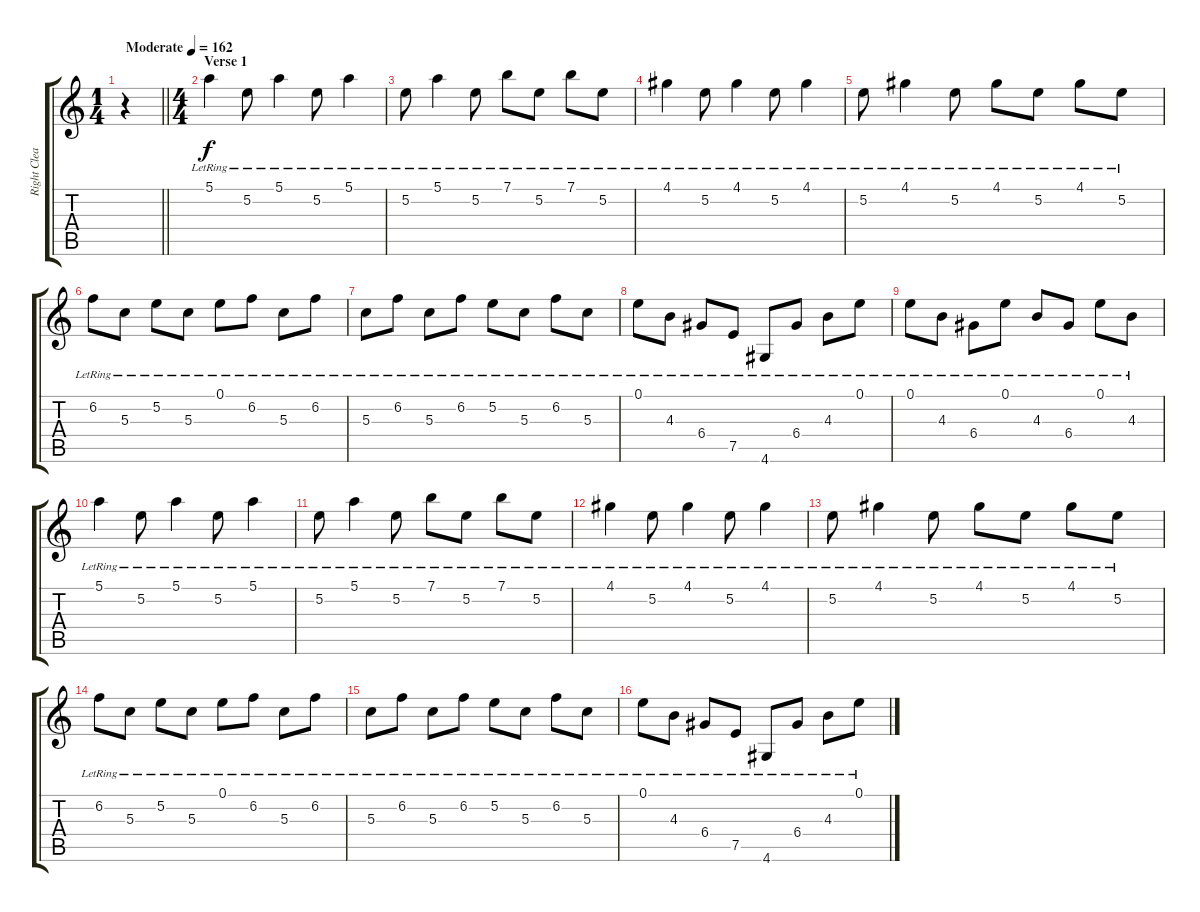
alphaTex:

\track ("Right Clean Background Guitar" "Right Clea") {instrument electricguitarjazz}
\staff {score tabs}
\tuning (E4 B3 G3 D3 A2 E2) {hide}
\ts (1 4)
\tempo (162 "Moderate")
\clef g2
\barLineRight lightlight
\ks c
r.4{dy f instrument electricguitarjazz} |
\ts (4 4)
\section ("" "Verse 1")
\ks aminor
5.1{lr}.4 5.2{lr}.8 5.1{lr}.4 5.2{lr}.8 5.1{lr}.4 |
5.2{lr}.8 5.1{lr}.4 5.2{lr}.8 7.1{lr}.8 5.2{lr}.8 7.1{lr}.8 5.2{lr}.8 |
4.1{lr}.4 5.2{lr}.8 4.1{lr}.4 5.2{lr}.8 4.1{lr}.4 |
5.2{lr}.8 4.1{lr}.4 5.2{lr}.8 4.1{lr}.8 5.2{lr}.8 4.1{lr}.8 5.2{lr}.8 |
6.2{lr}.8 5.3{lr}.8 5.2{lr}.8 5.3{lr}.8 0.1{lr}.8 6.2{lr}.8 5.3{lr}.8 6.2{lr}.8 |
5.3{lr}.8 6.2{lr}.8 5.3{lr}.8 6.2{lr}.8 5.2{lr}.8 5.3{lr}.8 6.2{lr}.8 5.3{lr}.8 |
0.1{lr}.8 4.3{lr}.8 6.4{lr}.8 7.5{lr}.8 4.6{lr}.8 6.4{lr}.8 4.3{lr}.8 0.1{lr}.8 |
0.1{lr}.8 4.3{lr}.8 6.4{lr}.8 0.1{lr}.8 4.3{lr}.8 6.4{lr}.8 0.1{lr}.8 4.3{lr}.8 |
5.1{lr}.4 5.2{lr}.8 5.1{lr}.4 5.2{lr}.8 5.1{lr}.4 |
5.2{lr}.8 5.1{lr}.4 5.2{lr}.8 7.1{lr}.8 5.2{lr}.8 7.1{lr}.8 5.2{lr}.8 |
4.1{lr}.4 5.2{lr}.8 4.1{lr}.4 5.2{lr}.8 4.1{lr}.4 |
5.2{lr}.8 4.1{lr}.4 5.2{lr}.8 4.1{lr}.8 5.2{lr}.8 4.1{lr}.8 5.2{lr}.8 |
6.2{lr}.8 5.3{lr}.8 5.2{lr}.8 5.3{lr}.8 0.1{lr}.8 6.2{lr}.8 5.3{lr}.8 6.2{lr}.8 |
5.3{lr}.8 6.2{lr}.8 5.3{lr}.8 6.2{lr}.8 5.2{lr}.8 5.3{lr}.8 6.2{lr}.8 5.3{lr}.8 |
0.1{lr}.8 4.3{lr}.8 6.4{lr}.8 7.5{lr}.8 4.6{lr}.8 6.4{lr}.8 4.3{lr}.8 0.1{lr}.8
